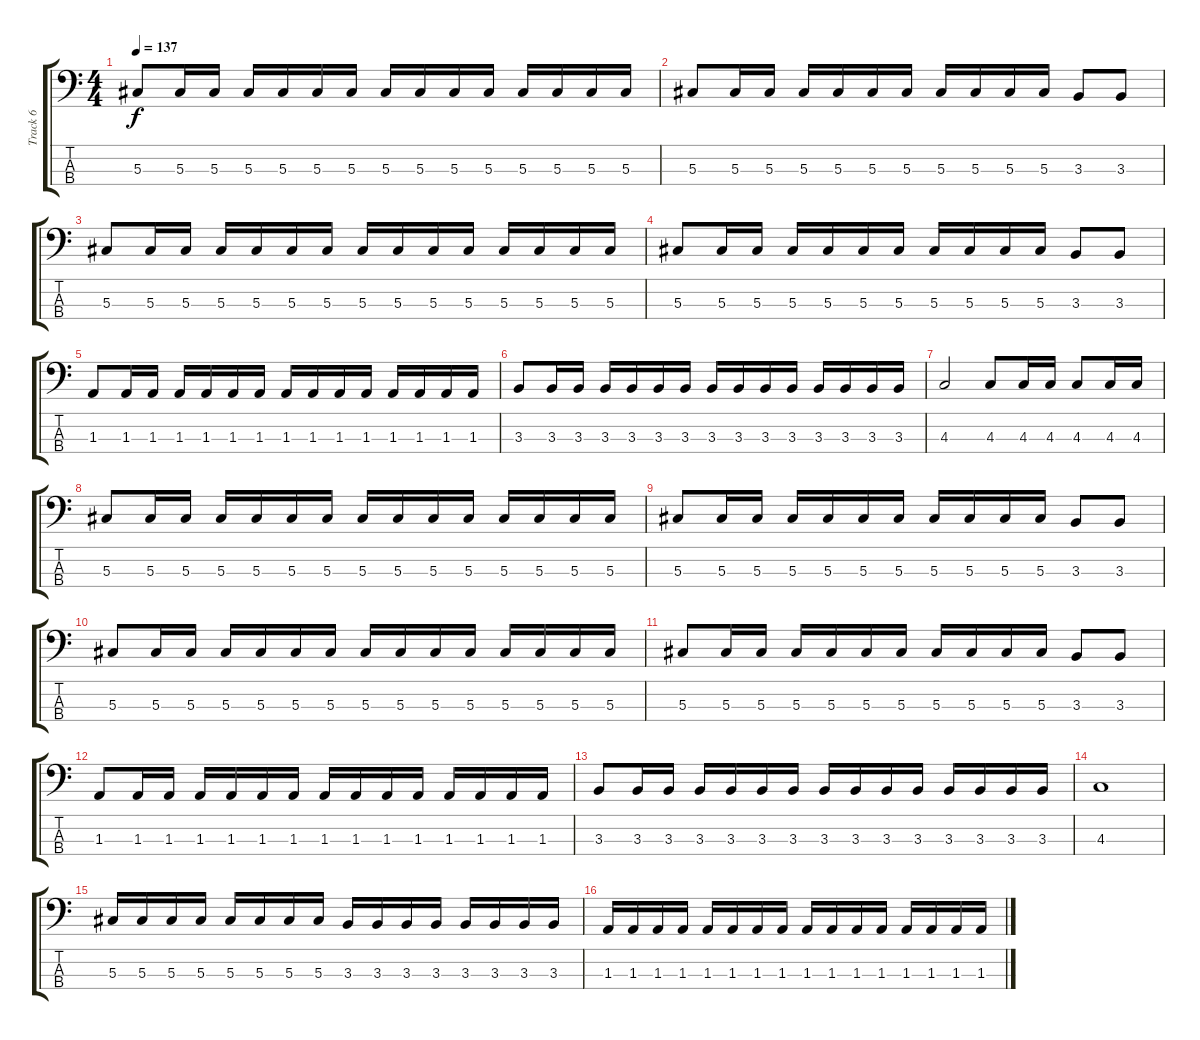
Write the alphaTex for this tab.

\track ("Track 6" "Track 6") {instrument electricbassfinger}
\staff {score tabs}
\tuning (Gb2 Db2 Ab1 Eb1) {hide}
\ts (4 4)
\tempo 137
\clef f4
\ks c
5.3.8{dy f} 5.3.16 5.3.16 5.3.16 5.3.16 5.3.16 5.3.16 5.3.16 5.3.16 5.3.16 5.3.16 5.3.16 5.3.16 5.3.16 5.3.16 |
5.3.8 5.3.16 5.3.16 5.3.16 5.3.16 5.3.16 5.3.16 5.3.16 5.3.16 5.3.16 5.3.16 3.3.8 3.3.8 |
5.3.8 5.3.16 5.3.16 5.3.16 5.3.16 5.3.16 5.3.16 5.3.16 5.3.16 5.3.16 5.3.16 5.3.16 5.3.16 5.3.16 5.3.16 |
5.3.8 5.3.16 5.3.16 5.3.16 5.3.16 5.3.16 5.3.16 5.3.16 5.3.16 5.3.16 5.3.16 3.3.8 3.3.8 |
1.3.8 1.3.16 1.3.16 1.3.16 1.3.16 1.3.16 1.3.16 1.3.16 1.3.16 1.3.16 1.3.16 1.3.16 1.3.16 1.3.16 1.3.16 |
3.3.8 3.3.16 3.3.16 3.3.16 3.3.16 3.3.16 3.3.16 3.3.16 3.3.16 3.3.16 3.3.16 3.3.16 3.3.16 3.3.16 3.3.16 |
4.3.2 4.3.8 4.3.16 4.3.16 4.3.8 4.3.16 4.3.16 |
5.3.8 5.3.16 5.3.16 5.3.16 5.3.16 5.3.16 5.3.16 5.3.16 5.3.16 5.3.16 5.3.16 5.3.16 5.3.16 5.3.16 5.3.16 |
5.3.8 5.3.16 5.3.16 5.3.16 5.3.16 5.3.16 5.3.16 5.3.16 5.3.16 5.3.16 5.3.16 3.3.8 3.3.8 |
5.3.8 5.3.16 5.3.16 5.3.16 5.3.16 5.3.16 5.3.16 5.3.16 5.3.16 5.3.16 5.3.16 5.3.16 5.3.16 5.3.16 5.3.16 |
5.3.8 5.3.16 5.3.16 5.3.16 5.3.16 5.3.16 5.3.16 5.3.16 5.3.16 5.3.16 5.3.16 3.3.8 3.3.8 |
1.3.8 1.3.16 1.3.16 1.3.16 1.3.16 1.3.16 1.3.16 1.3.16 1.3.16 1.3.16 1.3.16 1.3.16 1.3.16 1.3.16 1.3.16 |
3.3.8 3.3.16 3.3.16 3.3.16 3.3.16 3.3.16 3.3.16 3.3.16 3.3.16 3.3.16 3.3.16 3.3.16 3.3.16 3.3.16 3.3.16 |
4.3.1 |
5.3.16 5.3.16 5.3.16 5.3.16 5.3.16 5.3.16 5.3.16 5.3.16 3.3.16 3.3.16 3.3.16 3.3.16 3.3.16 3.3.16 3.3.16 3.3.16 |
1.3.16 1.3.16 1.3.16 1.3.16 1.3.16 1.3.16 1.3.16 1.3.16 1.3.16 1.3.16 1.3.16 1.3.16 1.3.16 1.3.16 1.3.16 1.3.16
